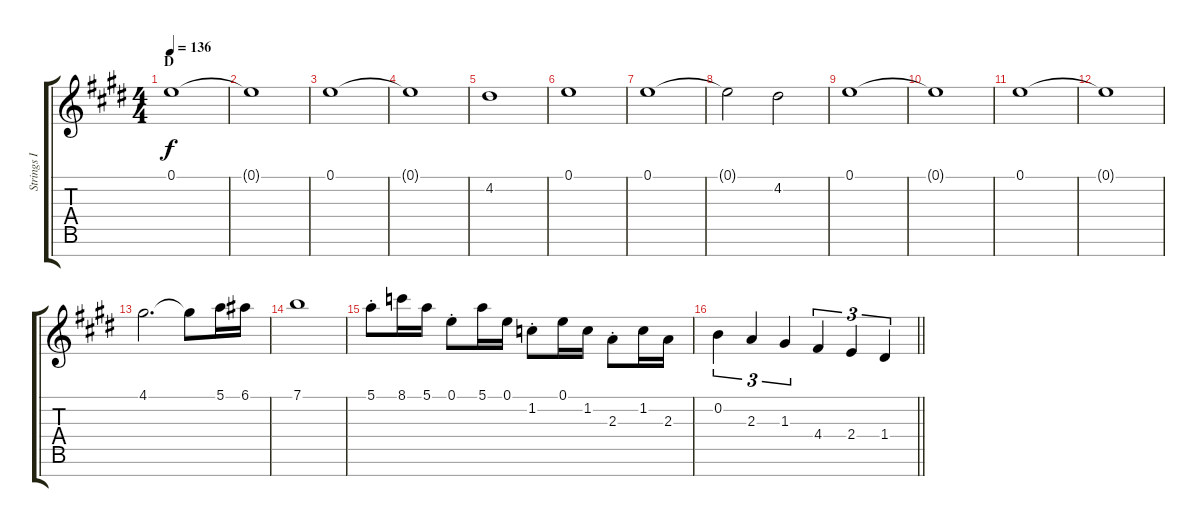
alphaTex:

\track ("Strings I" "Strings I") {instrument stringensemble1}
\staff {score tabs}
\tuning (E5 B4 G4 D4 A3 E3 B2) {hide}
\ts (4 4)
\section ("" "D")
\tempo 136
\clef g2
\ks e
0.1.1{dy f} |
0.1{t}.1 |
0.1.1 |
0.1{t}.1 |
4.2.1 |
0.1.1 |
0.1.1 |
0.1{t}.2 4.2.2 |
0.1.1 |
0.1{t}.1 |
0.1.1 |
0.1{t}.1 |
4.1.2{d} 4.1{t}.8 5.1.16 6.1.16 |
7.1.1 |
5.1{st}.8 8.1.16 5.1.16 0.1{st}.8 5.1.16 0.1.16 1.2{st}.8 0.1.16 1.2.16 2.3{st}.8 1.2.16 2.3.16 |
\barLineRight lightlight
0.2.4{tu (3 2)} 2.3.4{tu (3 2)} 1.3.4{tu (3 2)} 4.4.4{tu (3 2)} 2.4.4{tu (3 2)} 1.4.4{tu (3 2)}
